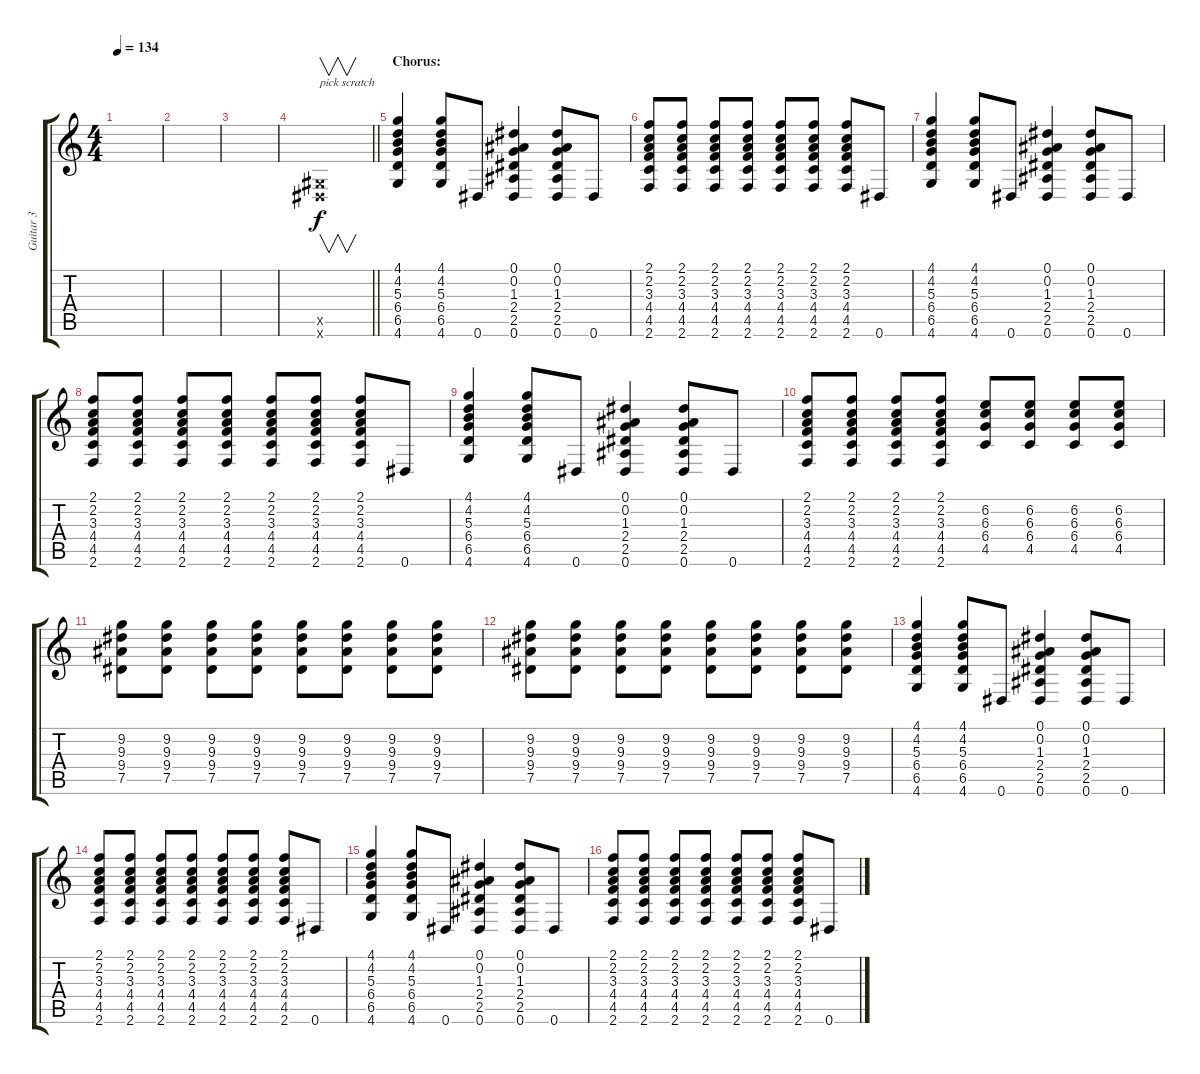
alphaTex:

\track ("Guitar 3" "Guitar 3") {instrument distortionguitar}
\staff {score tabs}
\tuning (Eb4 Bb3 Gb3 Db3 Ab2 Eb2) {hide}
\ts (4 4)
\tempo 134
\clef g2
\ks c
|
|
|
\barLineRight lightlight
(0.5{x} 0.6{x}).1{v txt "pick scratch"} |
\section ("" "Chorus:")
(4.1 4.2 5.3 6.4 6.5 4.6).4 (4.1 4.2 5.3 6.4 6.5 4.6).8 0.6.8 (0.1 0.2 1.3 2.4 2.5 0.6).4 (0.1 0.2 1.3 2.4 2.5 0.6).8 0.6.8 |
(2.1 2.2 3.3 4.4 4.5 2.6).8 (2.1 2.2 3.3 4.4 4.5 2.6).8 (2.1 2.2 3.3 4.4 4.5 2.6).8 (2.1 2.2 3.3 4.4 4.5 2.6).8 (2.1 2.2 3.3 4.4 4.5 2.6).8 (2.1 2.2 3.3 4.4 4.5 2.6).8 (2.1 2.2 3.3 4.4 4.5 2.6).8 0.6.8 |
(4.1 4.2 5.3 6.4 6.5 4.6).4 (4.1 4.2 5.3 6.4 6.5 4.6).8 0.6.8 (0.1 0.2 1.3 2.4 2.5 0.6).4 (0.1 0.2 1.3 2.4 2.5 0.6).8 0.6.8 |
(2.1 2.2 3.3 4.4 4.5 2.6).8 (2.1 2.2 3.3 4.4 4.5 2.6).8 (2.1 2.2 3.3 4.4 4.5 2.6).8 (2.1 2.2 3.3 4.4 4.5 2.6).8 (2.1 2.2 3.3 4.4 4.5 2.6).8 (2.1 2.2 3.3 4.4 4.5 2.6).8 (2.1 2.2 3.3 4.4 4.5 2.6).8 0.6.8 |
(4.1 4.2 5.3 6.4 6.5 4.6).4 (4.1 4.2 5.3 6.4 6.5 4.6).8 0.6.8 (0.1 0.2 1.3 2.4 2.5 0.6).4 (0.1 0.2 1.3 2.4 2.5 0.6).8 0.6.8 |
(2.1 2.2 3.3 4.4 4.5 2.6).8 (2.1 2.2 3.3 4.4 4.5 2.6).8 (2.1 2.2 3.3 4.4 4.5 2.6).8 (2.1 2.2 3.3 4.4 4.5 2.6).8 (6.2 6.3 6.4 4.5).8 (6.2 6.3 6.4 4.5).8 (6.2 6.3 6.4 4.5).8 (6.2 6.3 6.4 4.5).8 |
(9.2 9.3 9.4 7.5).8 (9.2 9.3 9.4 7.5).8 (9.2 9.3 9.4 7.5).8 (9.2 9.3 9.4 7.5).8 (9.2 9.3 9.4 7.5).8 (9.2 9.3 9.4 7.5).8 (9.2 9.3 9.4 7.5).8 (9.2 9.3 9.4 7.5).8 |
(9.2 9.3 9.4 7.5).8 (9.2 9.3 9.4 7.5).8 (9.2 9.3 9.4 7.5).8 (9.2 9.3 9.4 7.5).8 (9.2 9.3 9.4 7.5).8 (9.2 9.3 9.4 7.5).8 (9.2 9.3 9.4 7.5).8 (9.2 9.3 9.4 7.5).8 |
(4.1 4.2 5.3 6.4 6.5 4.6).4 (4.1 4.2 5.3 6.4 6.5 4.6).8 0.6.8 (0.1 0.2 1.3 2.4 2.5 0.6).4 (0.1 0.2 1.3 2.4 2.5 0.6).8 0.6.8 |
(2.1 2.2 3.3 4.4 4.5 2.6).8 (2.1 2.2 3.3 4.4 4.5 2.6).8 (2.1 2.2 3.3 4.4 4.5 2.6).8 (2.1 2.2 3.3 4.4 4.5 2.6).8 (2.1 2.2 3.3 4.4 4.5 2.6).8 (2.1 2.2 3.3 4.4 4.5 2.6).8 (2.1 2.2 3.3 4.4 4.5 2.6).8 0.6.8 |
(4.1 4.2 5.3 6.4 6.5 4.6).4 (4.1 4.2 5.3 6.4 6.5 4.6).8 0.6.8 (0.1 0.2 1.3 2.4 2.5 0.6).4 (0.1 0.2 1.3 2.4 2.5 0.6).8 0.6.8 |
(2.1 2.2 3.3 4.4 4.5 2.6).8 (2.1 2.2 3.3 4.4 4.5 2.6).8 (2.1 2.2 3.3 4.4 4.5 2.6).8 (2.1 2.2 3.3 4.4 4.5 2.6).8 (2.1 2.2 3.3 4.4 4.5 2.6).8 (2.1 2.2 3.3 4.4 4.5 2.6).8 (2.1 2.2 3.3 4.4 4.5 2.6).8 0.6.8
